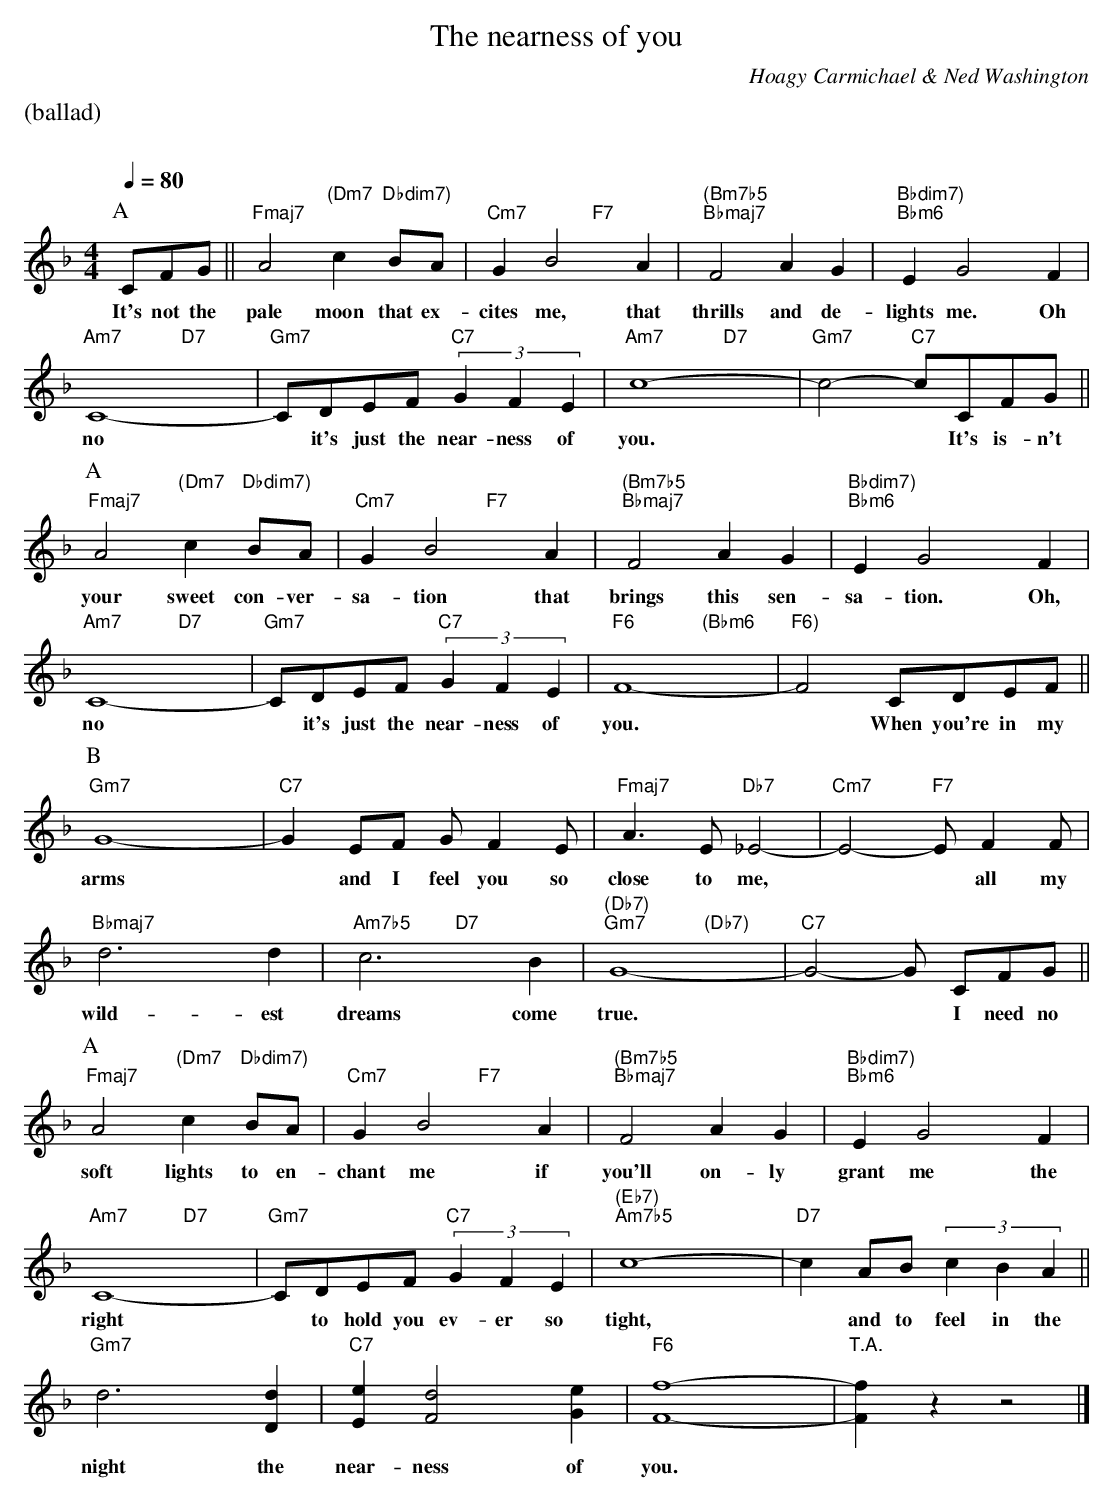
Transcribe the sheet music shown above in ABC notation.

X:1
T: The nearness of you
M:4/4
L:1/4
C:Hoagy Carmichael & Ned Washington
Q:1/4=80
%%staves (chords melody)
K:F
%%text (ballad)
%%vskip 20
P: A
V:chords
xx/ || "Fmaj7"x2 "(Dm7"""x"Dbdim7)"""x | "Cm7"x2 "F7"x2 | "(Bm7b5""Bbmaj7"x2 x2 | "Bbdim7)""Bbm6"x2 x2 |
"Am7"x2 "D7"x2 | "Gm7"x2 "C7"x2 | "Am7"x2 "D7"x2 | "Gm7"x2 "C7"x2 ||
V:melody
C/F/G/ || A2 cB/A/ | GB2A | F2AG | EG2F |
w:It's not the pale moon that ex-cites me, that thrills and de-lights me. Oh
C4- | C/D/E/F/ (3GFE | c4- | c2- c/C/F/G/ ||
w:no* it's just the near-ness of you.** It's is-n't
P: A
V:chords
"Fmaj7"x2 "(Dm7"""x"Dbdim7)"""x | "Cm7"x2 "F7"x2 | "(Bm7b5""Bbmaj7"x2 x2 | "Bbdim7)""Bbm6"x2 x2 |
"Am7"x2 "D7"x2 | "Gm7"x2 "C7"x2 | "F6"x2 "(Bbm6"x2 | "F6)"x2 x2 ||
V:melody
A2 cB/A/ | GB2A | F2AG | EG2F |
w:your sweet con-ver-sa-tion that brings this sen-sa-tion. Oh,
C4- | C/D/E/F/ (3GFE | F4- | F2 C/D/E/F/ ||
w:no* it's just the near-ness of you.* When you're in my
P: B
V:chords
"Gm7"x2 x2 | "C7"x2 x2 | "Fmaj7"x2 "Db7"x2 | "Cm7"x2 "F7"x2 |
"Bbmaj7"x2 x2 | "Am7b5"x2 "D7"x2 | "(Db7)""Gm7"x2 "(Db7)"x2 | "C7"x2 x2 ||
V:melody
G4- | GE/F/ G/FE/ | A>E_E2- | E2- E/FF/ |
w:arms* and I feel you so close to me,** all my
d3d | c3B | G4- | G2- G/ C/F/G/ |
w:wild-est dreams come true.** I need no
P: A
V:chords
"Fmaj7"x2 "(Dm7"""x"Dbdim7)"""x | "Cm7"x2 "F7"x2 | "(Bm7b5""Bbmaj7"x2 x2 | "Bbdim7)""Bbm6"x2 x2 |
"Am7"x2 "D7"x2 | "Gm7"x2 "C7"x2 | "(Eb7)""Am7b5"x2 x2 | "D7"x2 x2 ||
"Gm7"x2 x2 | "C7"x2 x2 | "F6"x2 x2 | "T.A."x2 x2 |]
V:melody
A2 cB/A/ | GB2A | F2AG | EG2F |
w:soft lights to en-chant me if you'll on-ly grant me the
C4- | C/D/E/F/ (3GFE | c4- | cA/B/ (3cBA |
w:right* to hold you ev-er so tight,* and to feel in the
d3 [Dd] | [Ee][F2d2][Ge] | [F4-f4]- | [Ff]zz2|]
w:night the near-ness of you.*
